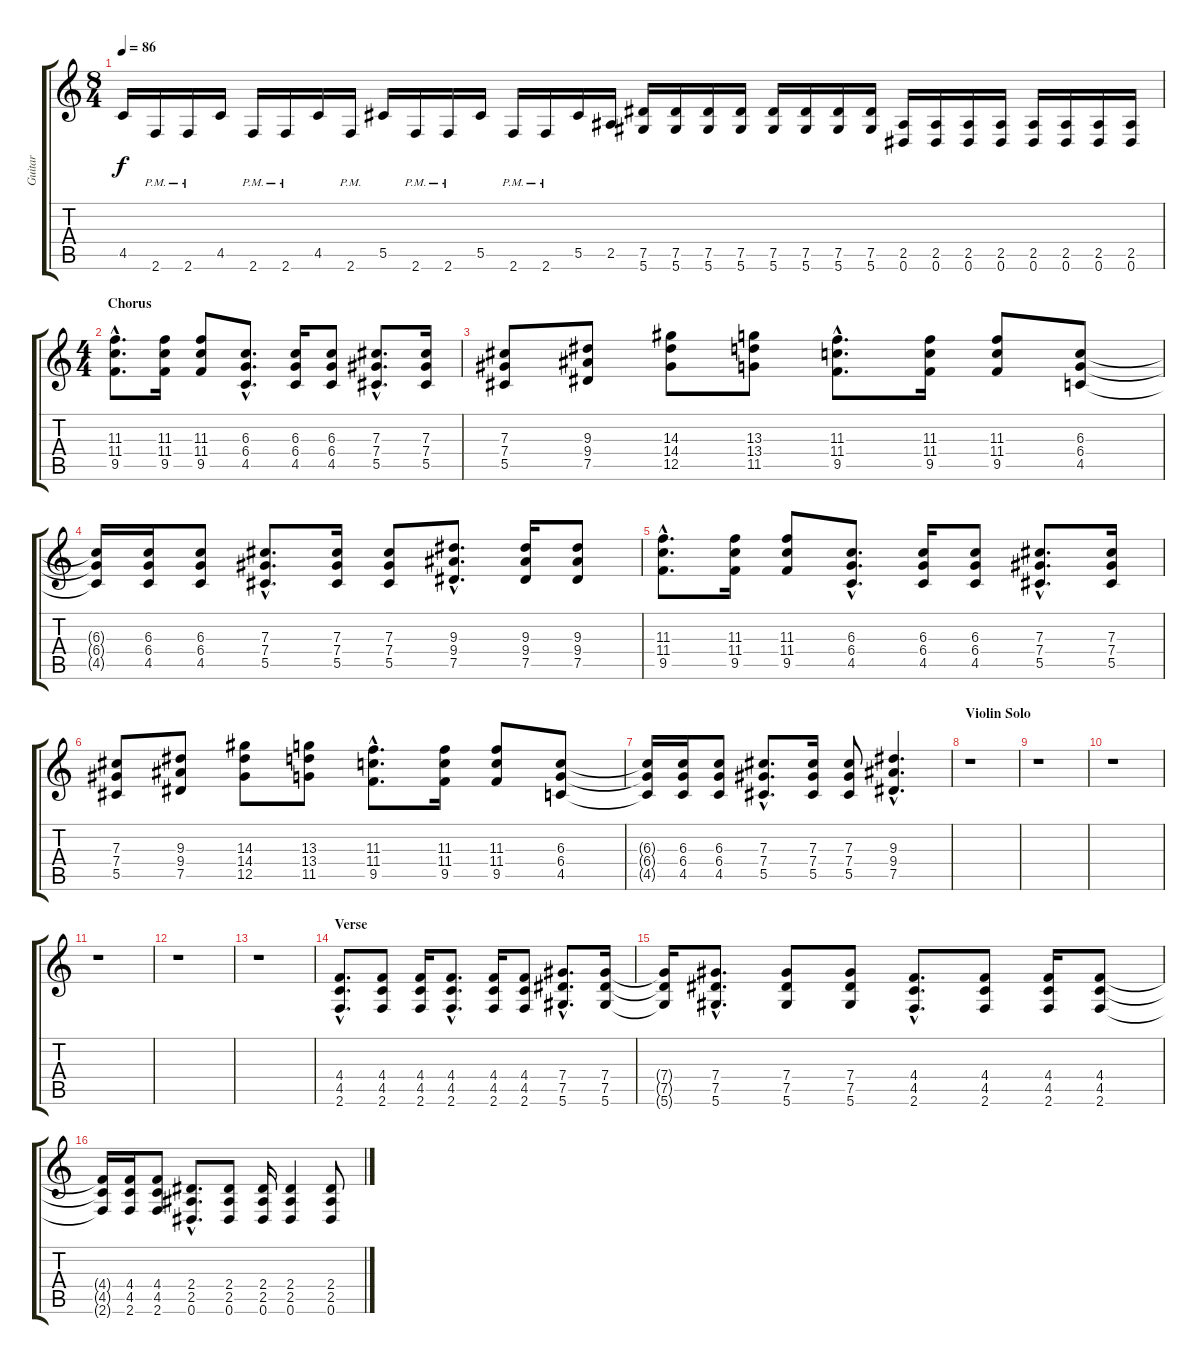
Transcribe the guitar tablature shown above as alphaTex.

\track ("Guitar" "Guitar") {instrument distortionguitar}
\staff {score tabs}
\tuning (Eb4 Bb3 Gb3 Db3 Ab2 Eb2) {hide}
\ts (8 4)
\tempo 86
\clef g2
\ks c
4.5.16{dy f} 2.6{pm}.16 2.6{pm}.16 4.5.16 2.6{pm}.16 2.6{pm}.16 4.5.16 2.6{pm}.16 5.5.16 2.6{pm}.16 2.6{pm}.16 5.5.16 2.6{pm}.16 2.6{pm}.16 5.5.16 2.5.16 (7.5 5.6).16 (7.5 5.6).16 (7.5 5.6).16 (7.5 5.6).16 (7.5 5.6).16 (7.5 5.6).16 (7.5 5.6).16 (7.5 5.6).16 (2.5 0.6).16 (2.5 0.6).16 (2.5 0.6).16 (2.5 0.6).16 (2.5 0.6).16 (2.5 0.6).16 (2.5 0.6).16 (2.5 0.6).16 |
\ts (4 4)
\section ("" "Chorus")
(11.3{hac} 11.4{hac} 9.5{hac}).8{d} (11.3 11.4 9.5).16 (11.3 11.4 9.5).8 (6.3{hac} 6.4{hac} 4.5{hac}).8{d} (6.3 6.4 4.5).16 (6.3 6.4 4.5).8 (7.3{hac} 7.4{hac} 5.5{hac}).8{d} (7.3 7.4 5.5).16 |
(7.3 7.4 5.5).8 (9.3 9.4 7.5).8 (14.3 14.4 12.5).8 (13.3 13.4 11.5).8 (11.3{hac} 11.4{hac} 9.5{hac}).8{d} (11.3 11.4 9.5).16 (11.3 11.4 9.5).8 (6.3 6.4 4.5).8 |
(6.3{t} 6.4{t} 4.5{t}).16 (6.3 6.4 4.5).16 (6.3 6.4 4.5).8 (7.3{hac} 7.4{hac} 5.5{hac}).8{d} (7.3 7.4 5.5).16 (7.3 7.4 5.5).8 (9.3{hac} 9.4{hac} 7.5{hac}).8{d} (9.3 9.4 7.5).16 (9.3 9.4 7.5).8 |
(11.3{hac} 11.4{hac} 9.5{hac}).8{d} (11.3 11.4 9.5).16 (11.3 11.4 9.5).8 (6.3{hac} 6.4{hac} 4.5{hac}).8{d} (6.3 6.4 4.5).16 (6.3 6.4 4.5).8 (7.3{hac} 7.4{hac} 5.5{hac}).8{d} (7.3 7.4 5.5).16 |
(7.3 7.4 5.5).8 (9.3 9.4 7.5).8 (14.3 14.4 12.5).8 (13.3 13.4 11.5).8 (11.3{hac} 11.4{hac} 9.5{hac}).8{d} (11.3 11.4 9.5).16 (11.3 11.4 9.5).8 (6.3 6.4 4.5).8 |
(6.3{t} 6.4{t} 4.5{t}).16 (6.3 6.4 4.5).16 (6.3 6.4 4.5).8 (7.3{hac} 7.4{hac} 5.5{hac}).8{d} (7.3 7.4 5.5).16 (7.3 7.4 5.5).8 (9.3{hac} 9.4{hac} 7.5{hac}).4{d} |
\section ("" "Violin Solo")
r.1 |
r.1 |
r.1 |
r.1 |
r.1 |
r.1 |
\section ("" "Verse")
(4.4{hac} 4.5{hac} 2.6{hac}).8{d} (4.4 4.5 2.6).8 (4.4 4.5 2.6).16 (4.4{hac} 4.5{hac} 2.6{hac}).8{d} (4.4 4.5 2.6).16 (4.4 4.5 2.6).8 (7.4{hac} 7.5{hac} 5.6{hac}).8{d} (7.4 7.5 5.6).16 |
(7.4{t} 7.5{t} 5.6{t}).16 (7.4{hac} 7.5{hac} 5.6{hac}).8{d} (7.4 7.5 5.6).8 (7.4 7.5 5.6).8 (4.4{hac} 4.5{hac} 2.6{hac}).8{d} (4.4 4.5 2.6).8 (4.4 4.5 2.6).16 (4.4 4.5 2.6).8 |
(4.4{t} 4.5{t} 2.6{t}).16 (4.4 4.5 2.6).16 (4.4 4.5 2.6).8 (2.4{hac} 2.5{hac} 0.6{hac}).8{d} (2.4 2.5 0.6).8 (2.4 2.5 0.6).16 (2.4 2.5 0.6).4 (2.4 2.5 0.6).8
